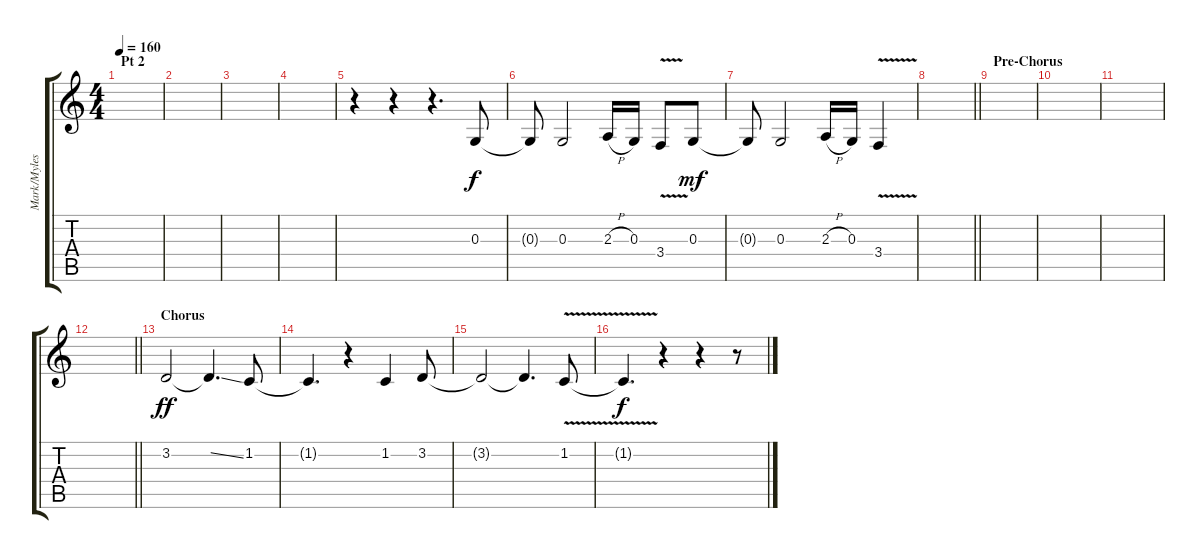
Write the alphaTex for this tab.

\track ("Mark/Myles [Backup Vocals]" "Mark/Myles") {instrument harmonica}
\staff {score tabs}
\tuning (E4 B3 G3 D3 A2 E2) {hide}
\ts (4 4)
\section ("" "Pt 2")
\tempo 160
\clef g2
\ks c
|
|
|
|
r.4 r.4 r.4{d} 0.3.8{dy f balance 1} |
0.3{t}.8 0.3.2 2.3{h}.16 0.3.16 3.4{v}.8 0.3.8{dy mf balance 16} |
0.3{t}.8 0.3.2 2.3{h}.16 0.3.16 3.4{v}.4 |
\barLineRight lightlight
|
\section ("" "Pre-Chorus")
|
|
|
\barLineRight lightlight
|
\section ("" "Chorus")
3.2.2{dy ff volume 16 balance 8} 3.2{ss t}.4{d} 1.2.8 |
1.2{t}.4{d} r.4 1.2.4 3.2.8 |
3.2{t}.2 3.2{t}.4{d} 1.2{v}.8 |
1.2{t}.4{d dy f} r.4 r.4 r.8
